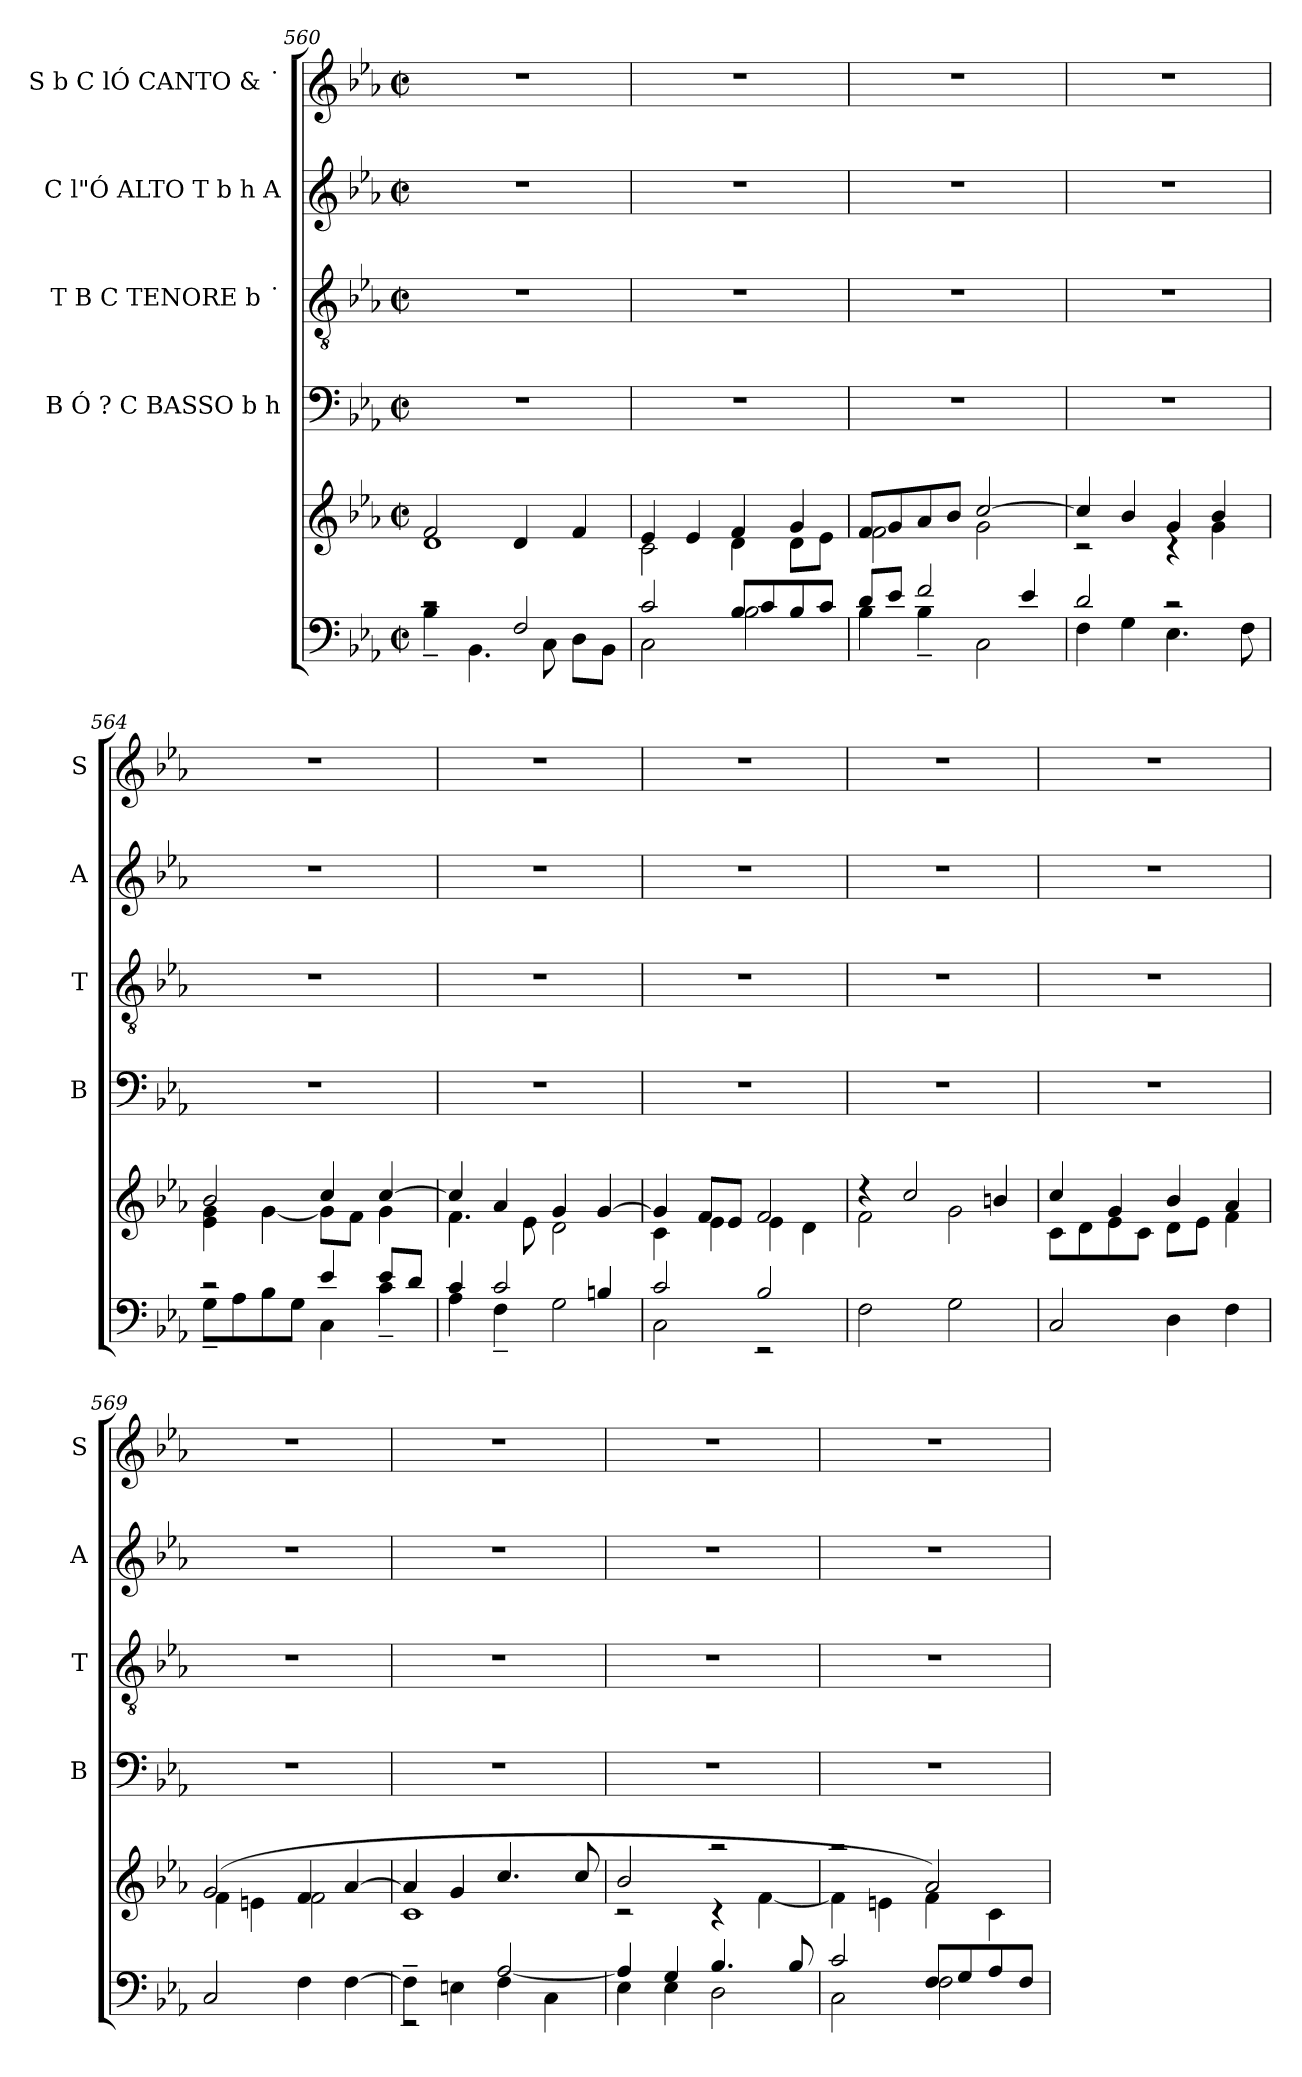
**kern	**kern	**kern	**kern	**kern	**kern
*part6	*part5	*part4	*part3	*part2	*part1
*staff6	*staff5	*staff4	*staff3	*staff2	*staff1
*	*	*I"B Ó ? C BASSO b h	*I"T B C TENORE b ˙	*I"C l"Ó ALTO T b h A	*I"S b C lÓ CANTO & ˙
*	*	*I'B	*I'T	*I'A	*I'S
!!LO:PB:g=z
*clefF4	*clefG2	*clefF4	*clefGv2	*clefG2	*clefG2
*k[b-e-a-]	*k[b-e-a-]	*k[b-e-a-]	*k[b-e-a-]	*k[b-e-a-]	*k[b-e-a-]
*E-:	*E-:	*E-:	*E-:	*E-:	*E-:
*M2/2	*M2/2	*M2/2	*M2/2	*M2/2	*M2/2
*met(c|)	*met(c|)	*met(c|)	*met(c|)	*met(c|)	*met(c|)
=560	=560	=560	=560	=560	=560
*^	*^	*	*	*	*
2rc	4B-~<\	2f/	1d	1r	1r	1r	1r
.	4.BB-\	.	.	.	.	.	.
2F/	.	4d/	.	.	.	.	.
.	8C\	.	.	.	.	.	.
.	8D\L	4f/	.	.	.	.	.
.	8BB-\J	.	.	.	.	.	.
=561	=561	=561	=561	=561	=561	=561	=561
2c/	2C\	4e-/	2c\	1r	1r	1r	1r
.	.	4e-/	.	.	.	.	.
8B-/L	2B-\	4f/	4d\	.	.	.	.
8c/	.	.	.	.	.	.	.
8B-/	.	4g/	8d\L	.	.	.	.
8c/J	.	.	8e-\J	.	.	.	.
=562	=562	=562	=562	=562	=562	=562	=562
8d/L	4B-\	8f/L	2f\	1r	1r	1r	1r
8e-/J	.	8g/	.	.	.	.	.
2f/	4B-~<\	8a-/	.	.	.	.	.
.	.	8b-/J	.	.	.	.	.
.	2C\	[>2cc/	2g\	.	.	.	.
4e-/	.	.	.	.	.	.	.
=563	=563	=563	=563	=563	=563	=563	=563
2d/	4F\	4cc/]	2rc	1r	1r	1r	1r
.	4G\	4b-/	.	.	.	.	.
2rc	4.E-\	4g/	4rB	.	.	.	.
.	.	4b-/	4g\	.	.	.	.
.	8F\	.	.	.	.	.	.
!!LO:LB:g=z
=564	=564	=564	=564	=564	=564	=564	=564
2rc	8G~<\L	2b-/	4e-\ 4g\	1r	1r	1r	1r
.	8A-\	.	.	.	.	.	.
.	8B-\	.	[<4g\	.	.	.	.
.	8G\J	.	.	.	.	.	.
4e-/	4C\	4cc/	8g\L]	.	.	.	.
.	.	.	8f\J	.	.	.	.
8e-/L	4c~<\	[>4cc/	4g\	.	.	.	.
8d/J	.	.	.	.	.	.	.
=565	=565	=565	=565	=565	=565	=565	=565
4c/	4A-\	4cc/]	4.f\	1r	1r	1r	1r
2c/	4F~<\	4a-/	.	.	.	.	.
.	.	.	8e-\	.	.	.	.
.	2G\	4g/	2d\	.	.	.	.
4Bn/	.	[>4g/	.	.	.	.	.
=566	=566	=566	=566	=566	=566	=566	=566
2c/	2C\	4g/]	4c\	1r	1r	1r	1r
.	.	8f/L	4e-\	.	.	.	.
.	.	8e-/J	.	.	.	.	.
2B-/	2rEE	(2f/	4e-\	.	.	.	.
.	.	.	4d\	.	.	.	.
*v	*v	*	*	*	*	*	*
=567	=567	=567	=567	=567	=567	=567
2F\	4rdd	2f\	1r	1r	1r	1r
.	2cc/	.	.	.	.	.
2G\	.	2g\	.	.	.	.
.	4bn/	.	.	.	.	.
=568	=568	=568	=568	=568	=568	=568
2C/	4cc/	8c\L	1r	1r	1r	1r
.	.	8d\	.	.	.	.
.	4g/	8e-\	.	.	.	.
.	.	8c\J	.	.	.	.
4D\	4b-/	8d\L	.	.	.	.
.	.	8e-\J	.	.	.	.
4F\	4a-/	4f\	.	.	.	.
!!LO:LB:g=z
=569	=569	=569	=569	=569	=569	=569
2C/	(<2g/	4f\	1r	1r	1r	1r
.	.	4en\	.	.	.	.
4F\	4f/	2f\	.	.	.	.
[>4F\	[>4a-/	.	.	.	.	.
=570	=570	=570	=570	=570	=570	=570
*^	*	*	*	*	*	*
4F~<\]	2rEE	4a-/]	1c	1r	1r	1r	1r
4En\	.	4g/	.	.	.	.	.
4F\	[>2A-/	4.cc/	.	.	.	.	.
4C\	.	.	.	.	.	.	.
.	.	8cc/	.	.	.	.	.
=571	=571	=571	=571	=571	=571	=571	=571
4E-\	4A-/]	2b-/	2rc	1r	1r	1r	1r
4E-\	4G/	.	.	.	.	.	.
4.B-/	2D\	2raa	4rc	.	.	.	.
.	.	.	[<4f\	.	.	.	.
8B-/	.	.	.	.	.	.	.
=572	=572	=572	=572	=572	=572	=572	=572
2c/	2C\	2raa	4f\]	1r	1r	1r	1r
.	.	.	4en\	.	.	.	.
8F/L	2F\	2a-/)	4f\	.	.	.	.
8G/	.	.	.	.	.	.	.
8A-/	.	.	4c\	.	.	.	.
8F/J	.	.	.	.	.	.	.
*v	*v	*	*	*	*	*	*
*	*v	*v	*	*	*	*
=	=	=	=	=	=
*-	*-	*-	*-	*-	*-
